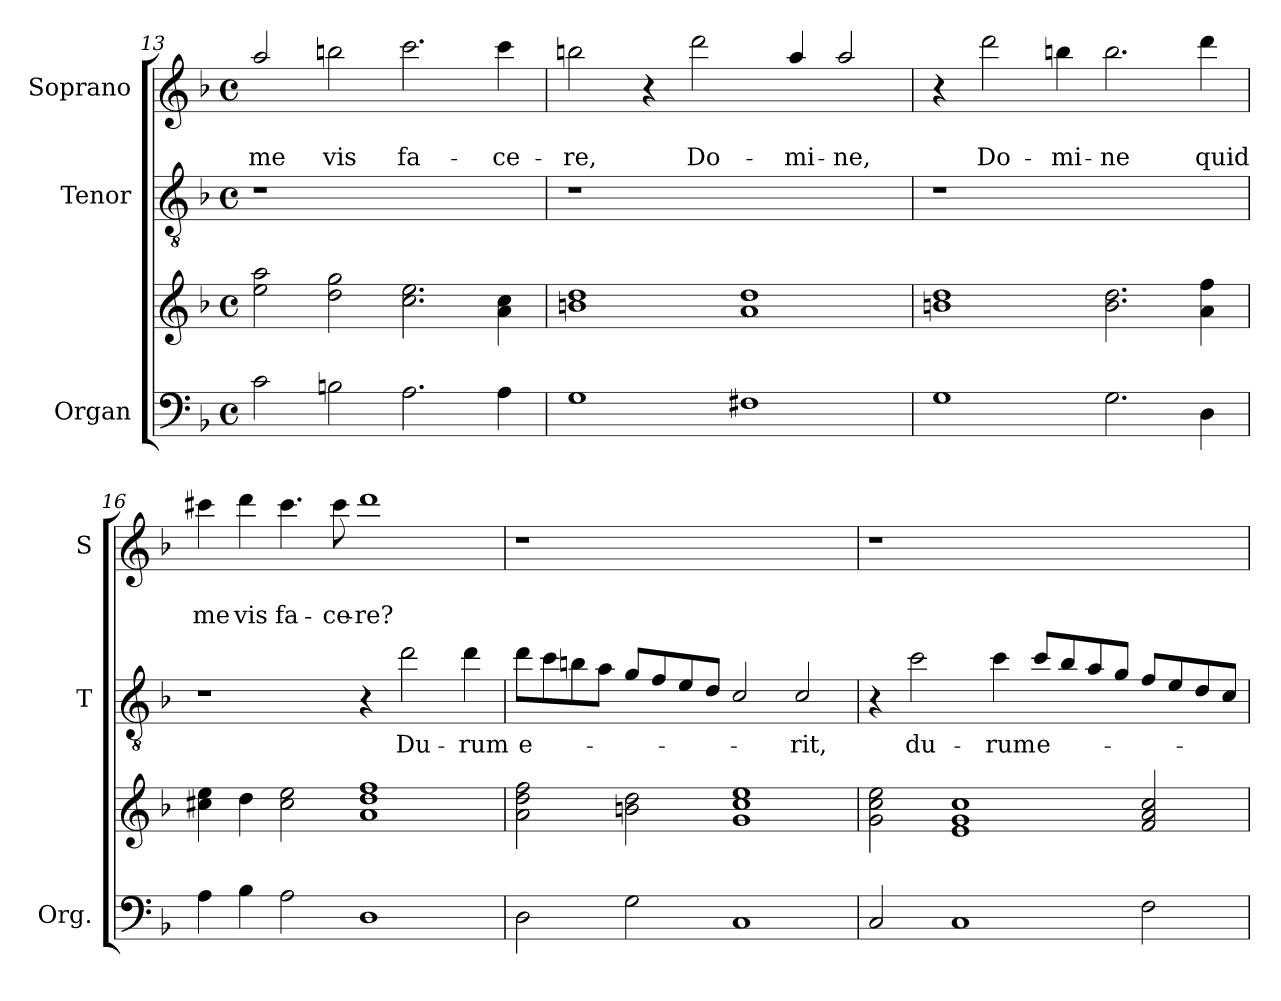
**kern	**kern	**kern	**text	**kern	**text	**text
*part3	*part3	*part2	*part2	*part1	*part1	*part1
*staff4	*staff3	*staff2	*staff2	*staff1	*staff1	*staff1
*I"Organ	*	*I"Tenor	*	*I"Soprano	*	*
*I'Org.	*	*I'T	*	*I'S	*	*
*clefF4	*clefG2	*clefGv2	*	*clefG2	*	*
*	*	*ITrd7c12	*	*ITrd7c12	*	*
*k[b-]	*k[b-]	*k[b-]	*	*k[b-]	*	*
*F:	*F:	*F:	*	*F:	*	*
*M4/4	*M4/4	*M4/4	*	*M4/4	*	*
*met(c)	*met(c)	*met(c)	*	*met(c)	*	*
=13	=13	=13	=13	=13	=13	=13
!	!	!	!	!	!	!LO:LY:b
2c\	2ee!\ 2aa!\	1r	.	2a/	.	me
!	!	!	!	!	!	!LO:LY:b
2Bn\	2dd!\ 2gg!\	.	.	2bn\	.	vis
!	!	!	!	!	!	!LO:LY:b
2.A\	2.cc!\ 2.ee!\	1ryy	.	2.cc\	.	fa-
!	!	!	!	!	!	!LO:LY:b
4A\	4a!\ 4cc!\	.	.	4cc\	.	-ce-
=14	=14	=14	=14	=14	=14	=14
!	!	!	!	!	!	!LO:LY:b
1G	1bn! 1dd!	1r	.	2bn\	.	-re,
.	.	.	.	4r	.	.
!	!	!	!	!	!	!LO:LY:b
.	.	.	.	2dd\	.	Do-
1F#X	1a! 1dd!	1ryy	.	.	.	.
!	!	!	!	!	!	!LO:LY:b
.	.	.	.	4a/	.	-mi-
!	!	!	!	!	!	!LO:LY:b
.	.	.	.	2a/	.	-ne,
=15	=15	=15	=15	=15	=15	=15
1G	1bn! 1dd!	1r	.	4r	.	.
!	!	!	!	!	!	!LO:LY:b
.	.	.	.	2dd\	.	Do-
!	!	!	!	!	!	!LO:LY:b
.	.	.	.	4bn\	.	-mi-
!	!	!	!	!	!	!LO:LY:b
2.G\	2.b!\ 2.dd!\	1ryy	.	2.b\	.	-ne
!	!	!	!	!	!	!LO:LY:b
4D\	4a!\ 4ff!\	.	.	4dd\	.	quid
!!LO:LB:g=z
=16	=16	=16	=16	=16	=16	=16
!	!	!	!	!	!	!LO:LY:b
4A\	4cc#X!\ 4ee!\	1r	.	4cc#X\	.	me
!	!	!	!	!	!	!LO:LY:b
4B-\	4dd!\	.	.	4dd\	.	vis
!	!	!	!	!	!	!LO:LY:b
2A\	2cc#!\ 2ee!\	.	.	4.cc#\	.	fa-
!	!	!	!	!	!	!LO:LY:b
.	.	.	.	8cc#\	.	-ce-
!	!	!	!	!	!	!LO:LY:b
1D	1a! 1dd! 1ff!	4r	.	1dd	.	-re?
!	!	!	!LO:LY:b	!	!	!
.	.	2d\	Du-	.	.	.
!	!	!	!LO:LY:b	!	!	!
.	.	4d\	-rum	.	.	.
=17	=17	=17	=17	=17	=17	=17
!	!	!	!LO:LY:b	!	!	!
2D\	2a!\ 2dd!\ 2ff!\	8d\L	e-	1r	.	.
.	.	8c\	.	.	.	.
.	.	8Bn\	.	.	.	.
.	.	8A\J	.	.	.	.
2G\	2bn!\ 2dd!\	8G/L	.	.	.	.
.	.	8F/	.	.	.	.
.	.	8E/	.	.	.	.
.	.	8D/J	.	.	.	.
1C	1g! 1cc! 1ee!	2C/	.	1ryy	.	.
!	!	!	!LO:LY:b	!	!	!
.	.	2C/	-rit,	.	.	.
=18	=18	=18	=18	=18	=18	=18
2C/	2g!\ 2cc!\ 2ee!\	4r	.	1r	.	.
!	!	!	!LO:LY:b	!	!	!
.	.	2c\	du-	.	.	.
1C	1e! 1g! 1cc!	.	.	.	.	.
!	!	!	!LO:LY:b	!	!	!
.	.	4c\	-rum	.	.	.
!	!	!	!LO:LY:b	!	!	!
.	.	8c/L	e-	1ryy	.	.
.	.	8B-/	.	.	.	.
.	.	8A/	.	.	.	.
.	.	8G/J	.	.	.	.
2F\	2f!/ 2a!/ 2cc!/	8F/L	.	.	.	.
.	.	8E/	.	.	.	.
.	.	8D/	.	.	.	.
.	.	8C/J	.	.	.	.
=	=	=	=	=	=	=
*-	*-	*-	*-	*-	*-	*-
